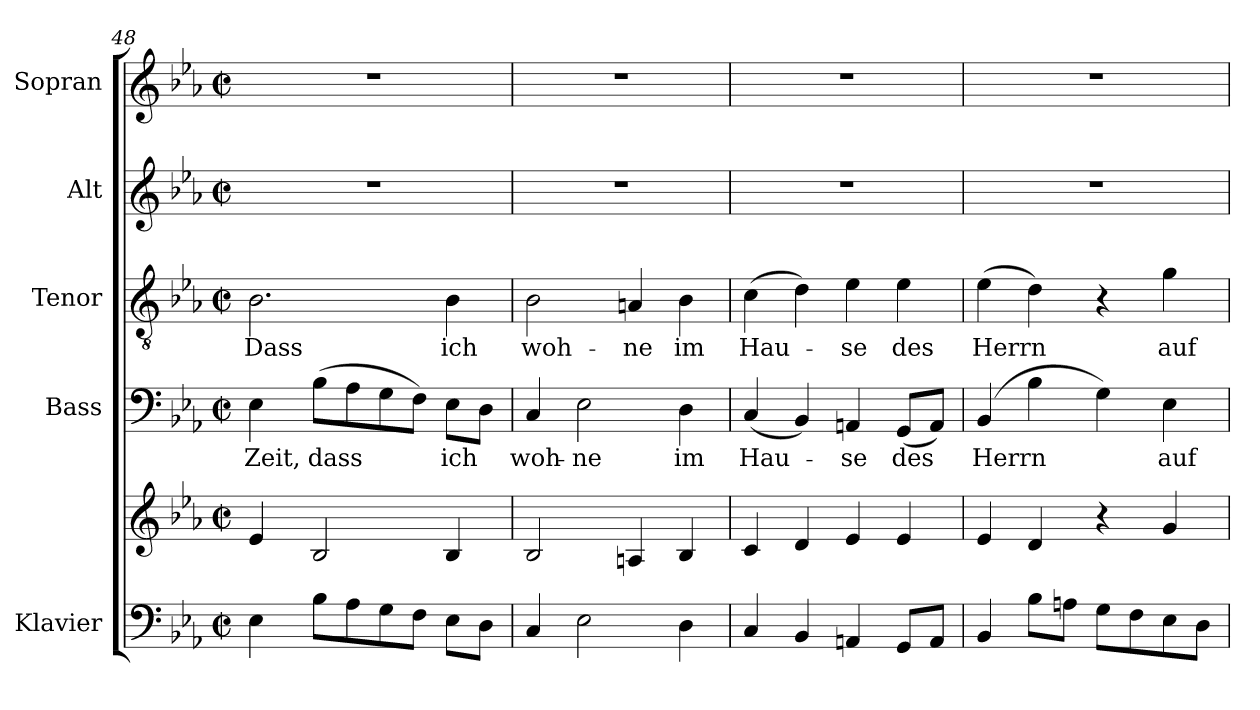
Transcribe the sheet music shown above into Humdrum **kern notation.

**kern	**kern	**kern	**text	**kern	**text	**kern	**kern
*part5	*part5	*part4	*part4	*part3	*part3	*part2	*part1
*staff6	*staff5	*staff4	*staff4	*staff3	*staff3	*staff2	*staff1
*I"Klavier	*	*I"Bass	*	*I"Tenor	*	*I"Alt	*I"Sopran
*I'Klav.	*	*I'B.	*	*I'T.	*	*I'A.	*I'S.
!!LO:PB:g=z
*clefF4	*clefG2	*clefF4	*	*clefGv2	*	*clefG2	*clefG2
*	*	*	*	*ITrd7c12	*	*	*
*k[b-e-a-]	*k[b-e-a-]	*k[b-e-a-]	*	*k[b-e-a-]	*	*k[b-e-a-]	*k[b-e-a-]
*E-:	*E-:	*E-:	*	*E-:	*	*E-:	*E-:
*M2/2	*M2/2	*M2/2	*	*M2/2	*	*M2/2	*M2/2
*met(c|)	*met(c|)	*met(c|)	*	*met(c|)	*	*met(c|)	*met(c|)
=48	=48	=48	=48	=48	=48	=48	=48
!	!	!	!LO:LY:b:color=#000000	!	!	!	!
!	!	!	!	!	!LO:LY:b:color=#000000	!	!
4E-i\	4e-i/	4E-i\	Zeit,	2.BB-i\	Dass	1r	1r
!	!	!	!LO:LY:b:color=#000000	!	!	!	!
8B-i\L	2B-i/	(8B-i\L	dass	.	.	.	.
8A-i\	.	8A-i\	.	.	.	.	.
8Gi\	.	8Gi\	.	.	.	.	.
8Fi\J	.	8Fi\J)	.	.	.	.	.
!	!	!	!LO:LY:b:color=#000000	!	!	!	!
!	!	!	!	!	!LO:LY:b:color=#000000	!	!
8E-i\L	4B-i/	8E-i\L	ich	4BB-i\	ich	.	.
8Di\J	.	8Di\J	.	.	.	.	.
=49	=49	=49	=49	=49	=49	=49	=49
!	!	!	!LO:LY:b:color=#000000	!	!	!	!
!	!	!	!	!	!LO:LY:b:color=#000000	!	!
4Ci/	2B-i/	4Ci/	woh-	2BB-i\	woh-	1r	1r
!	!	!	!LO:LY:b:color=#000000	!	!	!	!
2E-i\	.	2E-i\	-ne	.	.	.	.
!	!	!	!	!	!LO:LY:b:color=#000000	!	!
.	4Ani/	.	.	4AAni/	-ne	.	.
!	!	!	!LO:LY:b:color=#000000	!	!	!	!
!	!	!	!	!	!LO:LY:b:color=#000000	!	!
4Di\	4B-i/	4Di\	im	4BB-i\	im	.	.
=50	=50	=50	=50	=50	=50	=50	=50
!	!	!	!LO:LY:b:color=#000000	!	!	!	!
!	!	!	!	!	!LO:LY:b:color=#000000	!	!
4Ci/	4ci/	(4Ci/	Hau-	(4Ci\	Hau-	1r	1r
4BB-i/	4di/	4BB-i/)	.	4Di\)	.	.	.
!	!	!	!LO:LY:b:color=#000000	!	!	!	!
!	!	!	!	!	!LO:LY:b:color=#000000	!	!
4AAni/	4e-i/	4AAni/	-se	4E-i\	-se	.	.
!	!	!	!LO:LY:b:color=#000000	!	!	!	!
!	!	!	!	!	!LO:LY:b:color=#000000	!	!
8GGi/L	4e-i/	(8GGi/L	des	4E-i\	des	.	.
8AAi/J	.	8AAi/J)	.	.	.	.	.
=51	=51	=51	=51	=51	=51	=51	=51
!	!	!	!LO:LY:b:color=#000000	!	!	!	!
!	!	!	!	!	!LO:LY:b:color=#000000	!	!
4BB-i/	4e-i/	(4BB-i/	Herrn	(4E-i\	Herrn	1r	1r
8B-i\L	4di/	4B-i\	.	4Di\)	.	.	.
8Ani\J	.	.	.	.	.	.	.
8Gi\L	4r	4Gi\)	.	4r	.	.	.
8Fi\	.	.	.	.	.	.	.
!	!	!	!LO:LY:b:color=#000000	!	!	!	!
!	!	!	!	!	!LO:LY:b:color=#000000	!	!
8E-i\	4gi/	4E-i\	auf	4Gi\	auf	.	.
8Di\J	.	.	.	.	.	.	.
=	=	=	=	=	=	=	=
*-	*-	*-	*-	*-	*-	*-	*-
